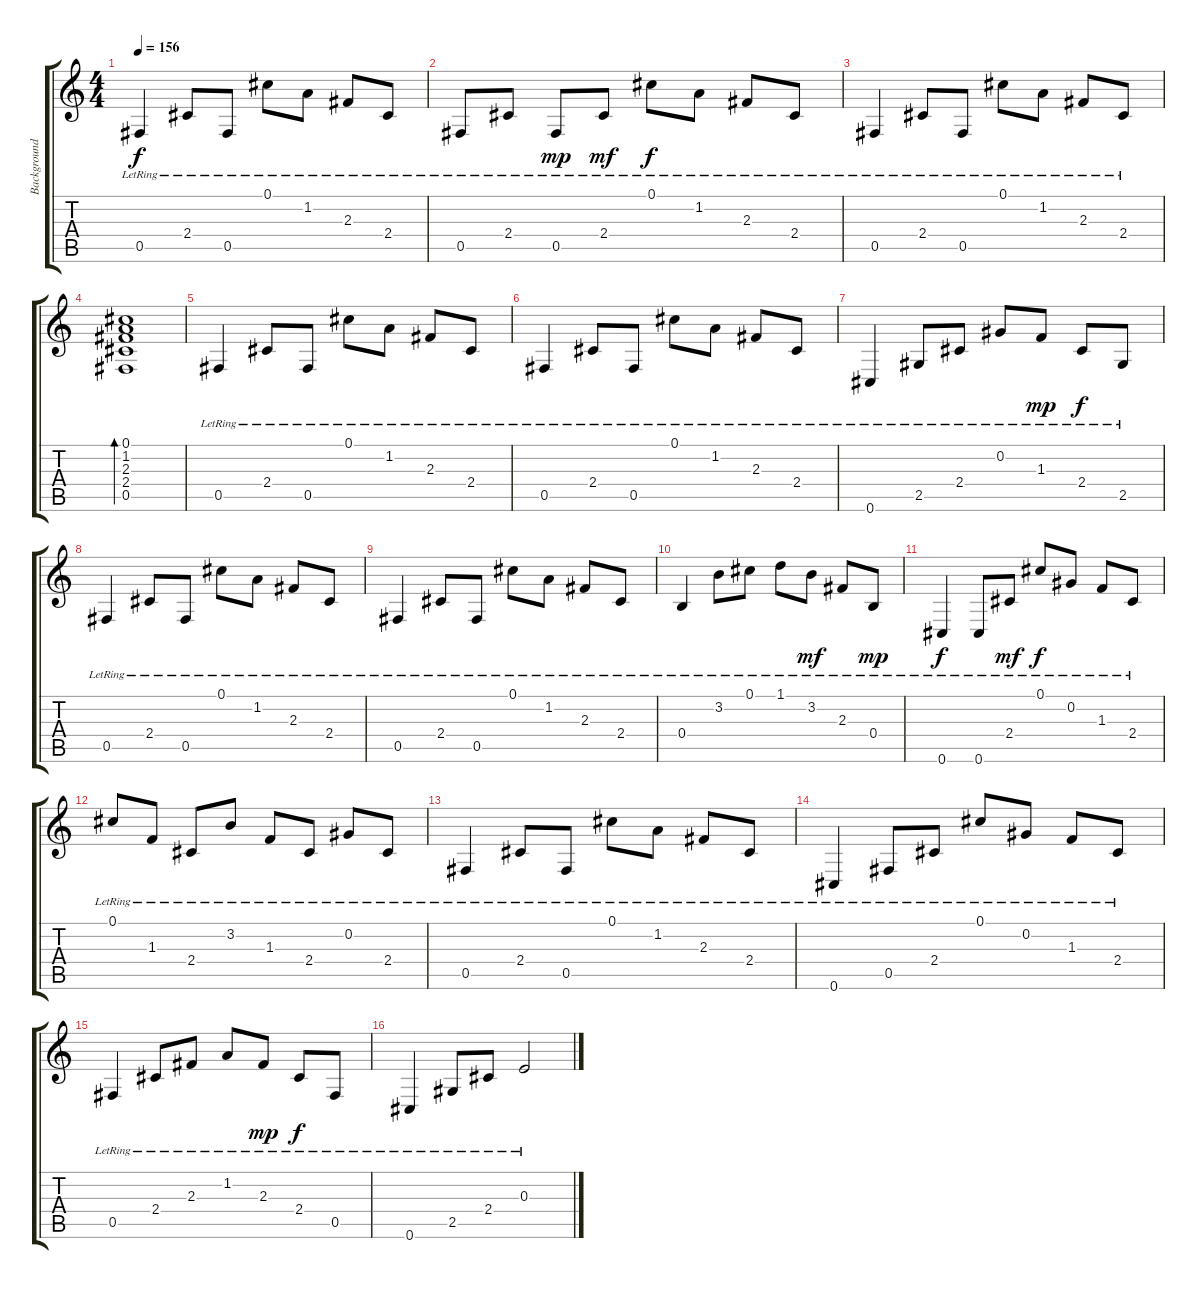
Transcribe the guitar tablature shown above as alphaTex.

\track ("Background Guitar" "Background") {instrument acousticguitarsteel}
\staff {score tabs}
\tuning (Db4 Ab3 E3 B2 Gb2 Db2) {hide}
\ts (4 4)
\tempo 156
\clef g2
\ks c
0.5{lr}.4{dy f instrument acousticguitarsteel} 2.4{lr}.8 0.5{lr}.8 0.1{lr}.8 1.2{lr}.8 2.3{lr}.8 2.4{lr}.8 |
0.5{lr}.8 2.4{lr}.8 0.5{lr}.8{dy mp} 2.4{lr}.8{dy mf} 0.1{lr}.8{dy f} 1.2{lr}.8 2.3{lr}.8 2.4{lr}.8 |
0.5{lr}.4 2.4{lr}.8 0.5{lr}.8 0.1{lr}.8 1.2{lr}.8 2.3{lr}.8 2.4{lr}.8 |
(0.1 1.2 2.3 2.4 0.5).1{bd 240} |
0.5{lr}.4 2.4{lr}.8 0.5{lr}.8 0.1{lr}.8 1.2{lr}.8 2.3{lr}.8 2.4{lr}.8 |
0.5{lr}.4 2.4{lr}.8 0.5{lr}.8 0.1{lr}.8 1.2{lr}.8 2.3{lr}.8 2.4{lr}.8 |
0.6{lr}.4 2.5{lr}.8 2.4{lr}.8 0.2{lr}.8 1.3{lr}.8{dy mp} 2.4{lr}.8{dy f} 2.5{lr}.8 |
0.5{lr}.4 2.4{lr}.8 0.5{lr}.8 0.1{lr}.8 1.2{lr}.8 2.3{lr}.8 2.4{lr}.8 |
0.5{lr}.4 2.4{lr}.8 0.5{lr}.8 0.1{lr}.8 1.2{lr}.8 2.3{lr}.8 2.4{lr}.8 |
0.4{lr}.4 3.2{lr}.8 0.1{lr}.8 1.1{lr}.8 3.2{lr}.8{dy mf} 2.3{lr}.8 0.4{lr}.8{dy mp} |
0.6{lr}.4{dy f} 0.6{lr}.8 2.4{lr}.8{dy mf} 0.1{lr}.8{dy f} 0.2{lr}.8 1.3{lr}.8 2.4{lr}.8 |
0.1{lr}.8 1.3{lr}.8 2.4{lr}.8 3.2{lr}.8 1.3{lr}.8 2.4{lr}.8 0.2{lr}.8 2.4{lr}.8 |
0.5{lr}.4 2.4{lr}.8 0.5{lr}.8 0.1{lr}.8 1.2{lr}.8 2.3{lr}.8 2.4{lr}.8 |
0.6{lr}.4 0.5{lr}.8 2.4{lr}.8 0.1{lr}.8 0.2{lr}.8 1.3{lr}.8 2.4{lr}.8 |
0.5{lr}.4 2.4{lr}.8 2.3{lr}.8 1.2{lr}.8 2.3{lr}.8{dy mp} 2.4{lr}.8{dy f} 0.5{lr}.8 |
0.6{lr}.4 2.5{lr}.8 2.4{lr}.8 0.3{lr}.2
